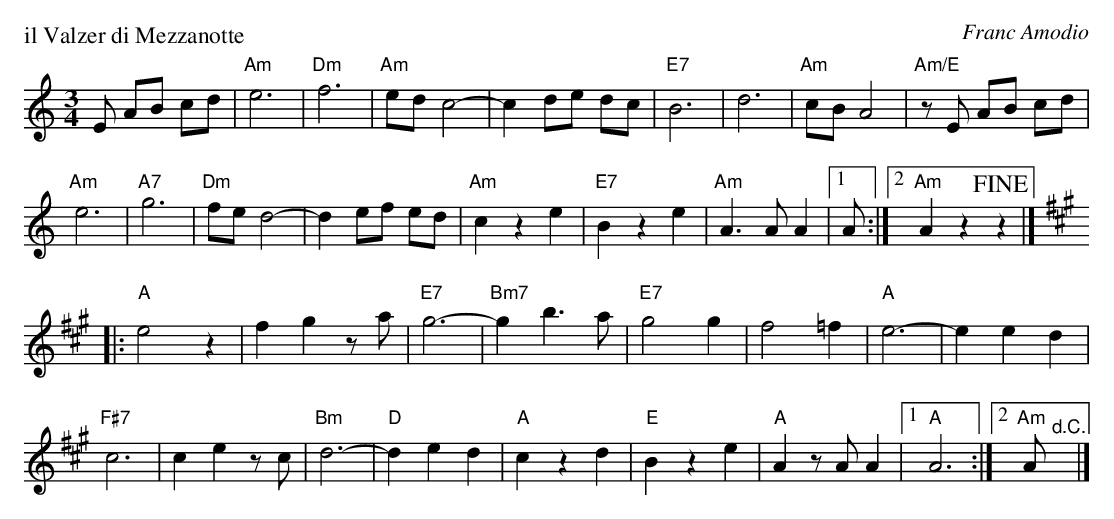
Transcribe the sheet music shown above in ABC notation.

X:1
P: il Valzer di Mezzanotte
C: Franc Amodio
K: Am
M: 3/4
L: 1/8
K: Am
E AB cd |\
"Am"e6 | "Dm"f6 | "Am"ed c4- | c2de dc |\
"E7"B6 | d6 | "Am"cB A4 | "Am/E"zE AB cd |
"Am"e6 | "A7"g6 | "Dm"fe d4- | d2 ef ed |\
"Am"c2 z2 e2 | "E7"B2 z2 e2 | "Am"A3 A A2 |1 A :|2 "Am"A2 z2 !fine!z2 |]
K: A
|:\
"A"e4 z2 | f2 g2 za | "E7"g6- | "Bm7"g2 b3 a |\
"E7"g4 g2 | f4 =f2 | "A"e6- | e2 e2 d2 |
"F#7"c6 | c2 e2 zc | "Bm"d6- | "D"d2 e2 d2 |\
"A"c2 z2 d2 | "E"B2 z2 e2 | "A"A2 zA A2 |1 "A"A6 :|2 "Am"A "^d.C."y |]
